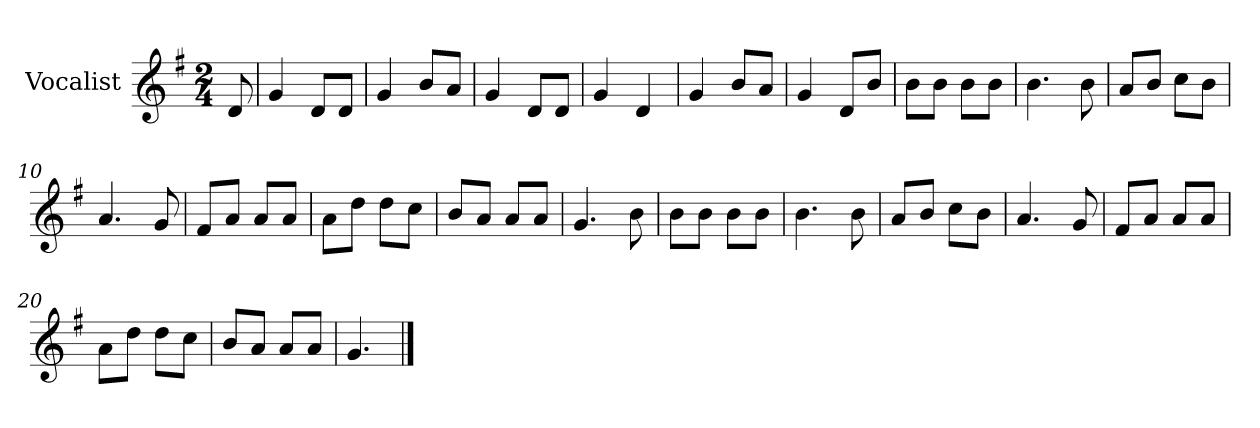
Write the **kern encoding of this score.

**kern
*part1
*staff1
*I"Vocalist
*k[f#]
*G:
*M2/4
=
8d
=1
4g
8dL
8dJ
=2
4g
8bL
8aJ
=3
4g
8dL
8dJ
=4
4g
4d
=5
4g
8bL
8aJ
=6
4g
8dL
8bJ
=7
8bL
8bJ
8bL
8bJ
=8
4.b
8b
=9
8aL
8bJ
8ccL
8bJ
=10
4.a
8g
=11
8f#L
8aJ
8aL
8aJ
=12
8aL
8ddJ
8ddL
8ccJ
=13
8bL
8aJ
8aL
8aJ
=14
4.g
8b
=15
8bL
8bJ
8bL
8bJ
=16
4.b
8b
=17
8aL
8bJ
8ccL
8bJ
=18
4.a
8g
=19
8f#L
8aJ
8aL
8aJ
=20
8aL
8ddJ
8ddL
8ccJ
=21
8bL
8aJ
8aL
8aJ
=22
4.g
==
*-
